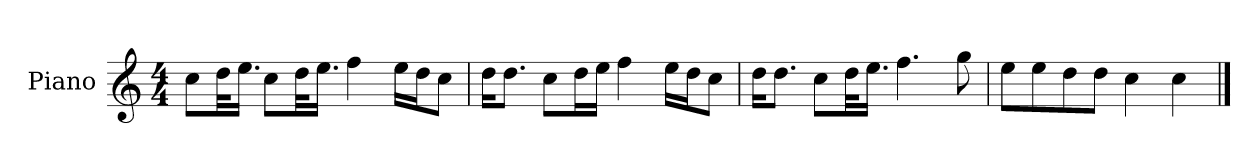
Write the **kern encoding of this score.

**kern
*part1
*staff1
*I"Piano
*I'P-no
*clefG2
*k[]
*M4/4
*MM90
=1
8cc\L
32dd\KL
16.ee\JJ
8cc\L
32dd\KL
16.ee\JJ
4ff\
16ee\LL
16dd\J
8cc\J
=2
16dd\KL
8.dd\J
8cc\L
16dd\L
16ee\JJ
4ff\
16ee\LL
16dd\J
8cc\J
=3
16dd\KL
8.dd\J
8cc\L
32dd\KL
16.ee\JJ
4.ff\
8gg\
=4
8ee\L
8ee\
8dd\
8dd\J
4cc\
4cc\
==
*-
